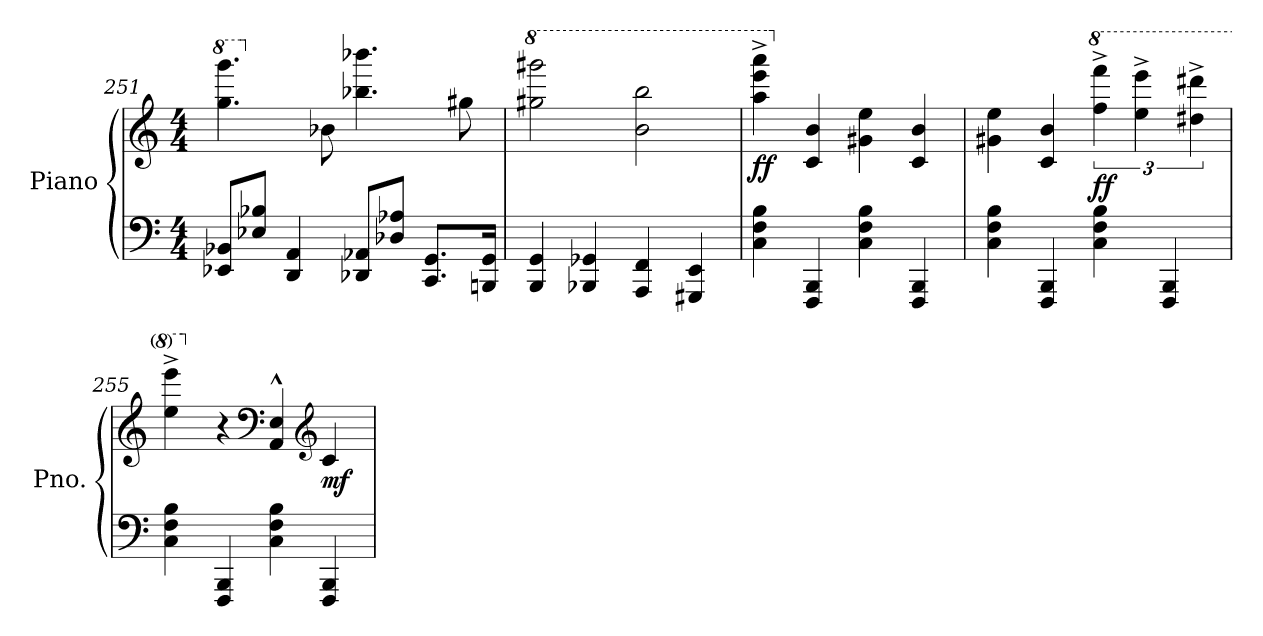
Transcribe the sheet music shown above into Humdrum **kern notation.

**kern	**kern	**dynam
*part1	*part1	*part1
*staff2	*staff1	*staff1/2
*I"Piano	*	*
*I'Pno.	*	*
*clefF4	*clefG2	*
*k[]	*k[]	*
*M4/4	*M4/4	*
*	*8va	*
=251	=251	=251
8EE-X/ 8BB-X/L	4.ggg\ 4.gggg\	.
8E-X/ 8B-X/J	.	.
4DD/ 4AA/	.	.
*	*X8va	*
.	8b-X\	.
8DD-X/ 8AA-X/L	4.bb-X\ 4.bbb-X\	.
8D-X/ 8A-X/J	.	.
8.CC/ 8.GG/L	.	.
.	8gg#X\	.
16BBBn/ 16GG/Jk	.	.
=252	=252	=252
*	*8va	*
4BBB/ 4GG/	2ggg#X\ 2gggg#X\	.
4BBB-X/ 4GG-X/	.	.
4AAA/ 4FF/	2bb\ 2bbb\	.
4GGG#X/ 4EE/	.	.
=253	=253	=253
!	!	!LO:DY:b
4C\ 4F\ 4B\	4aaa\^ 4eeee\^ 4aaaa\^	ff
*	*X8va	*
4FFF/ 4BBB/	4c/ 4b/	.
4C\ 4F\ 4B\	4g#X\ 4ee\	.
4FFF/ 4BBB/	4c/ 4b/	.
=254	=254	=254
4C\ 4F\ 4B\	4g#X\ 4ee\	.
4FFF/ 4BBB/	4c/ 4b/	.
*	*8va	*
!	!	!LO:DY:a=2
4C\ 4F\ 4B\	6fff\^ 6ffff\^	ff
.	6eee\^ 6eeee\^	.
4FFF/ 4BBB/	.	.
.	6ddd#X\^ 6dddd#X\^	.
=255	=255	=255
4C\ 4F\ 4B\	4eee\^ 4eeee\^	.
*	*X8va	*
4FFF/ 4BBB/	4r	.
*	*clefF4	*
4C\ 4F\ 4B\	4AA/^^ 4E/^^	.
*	*clefG2	*
!	!	!LO:DY:b
4FFF/ 4BBB/	4c/	mf
=	=	=
*-	*-	*-
